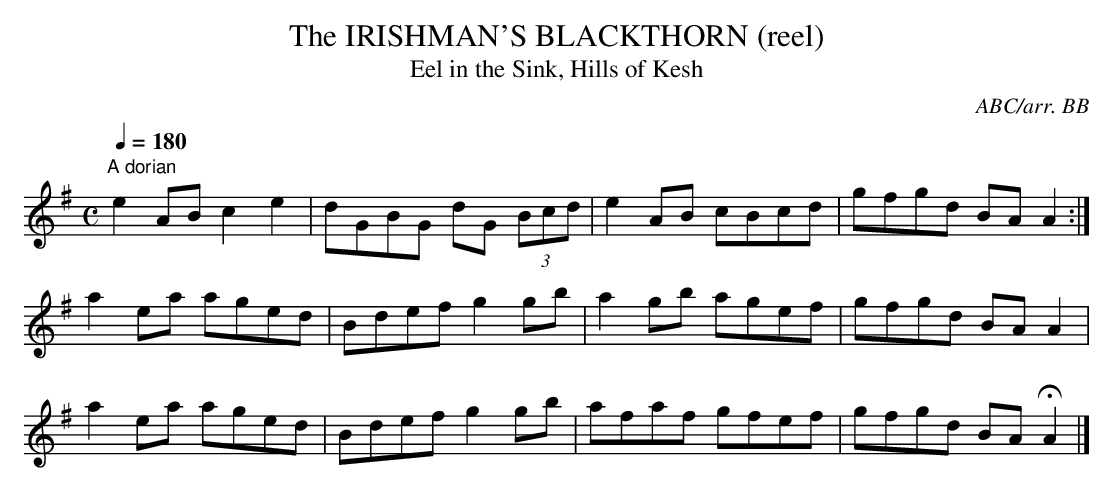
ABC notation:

X:1
T:IRISHMAN'S BLACKTHORN (reel), The
T:Eel in the Sink, Hills of Kesh
C:ABC/arr. BB
M:C
Q:1/4=180
K:G
"A dorian"
e2AB c2e2|dGBG dG (3Bcd|e2AB cBcd|gfgd BAA2:|
a2ea aged|Bdef g2gb|a2gb agef|gfgd BAA2|
a2ea aged|Bdef g2gb|afaf gfef|gfgd BAHA2|]
